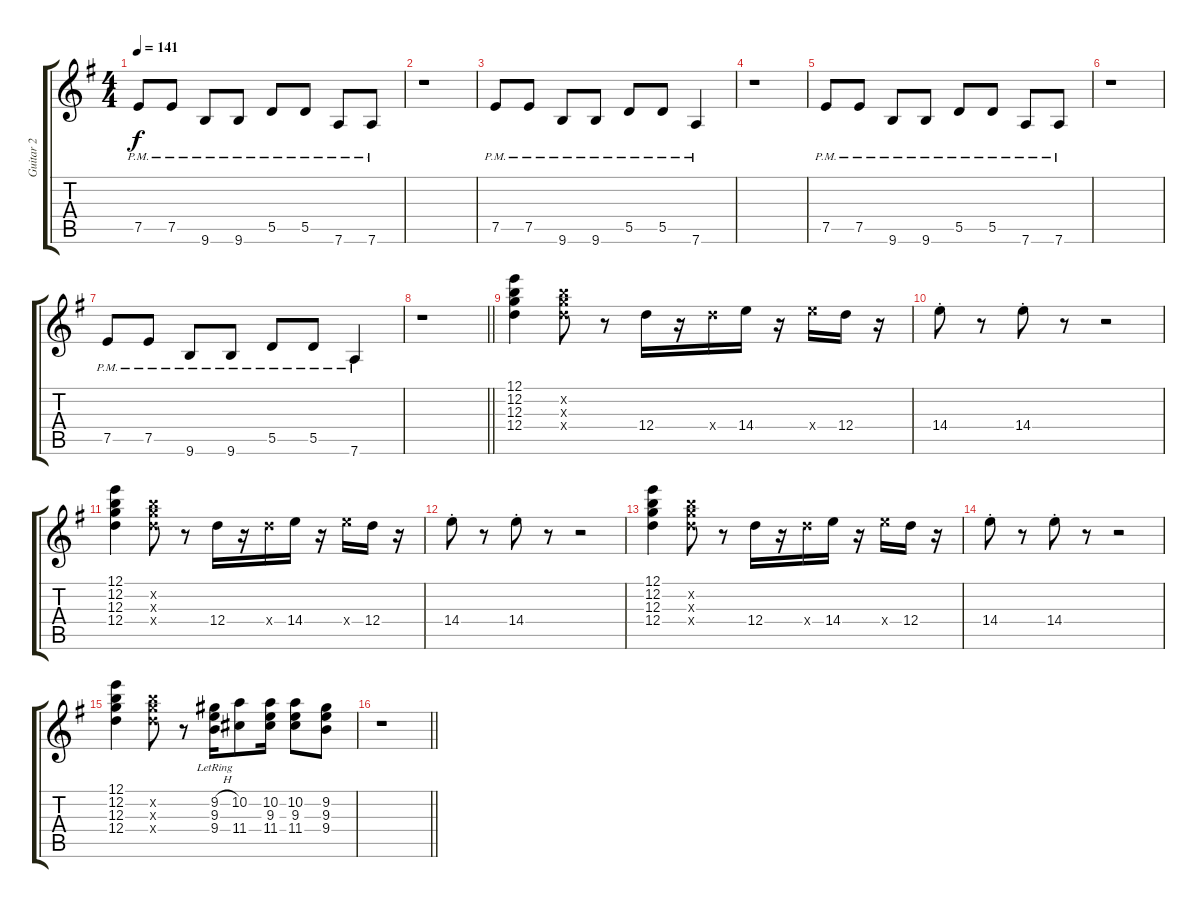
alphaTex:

\track ("Guitar 2" "Guitar 2") {instrument distortionguitar}
\staff {score tabs}
\tuning (E4 B3 G3 D3 A2 D2) {hide}
\ts (4 4)
\tempo 141
\clef g2
\ks eminor
7.5{pm}.8{dy f} 7.5{pm}.8 9.6{pm}.8 9.6{pm}.8 5.5{pm}.8 5.5{pm}.8 7.6{pm}.8 7.6{pm}.8 |
r.1 |
7.5{pm}.8 7.5{pm}.8 9.6{pm}.8 9.6{pm}.8 5.5{pm}.8 5.5{pm}.8 7.6{pm}.4 |
r.1 |
7.5{pm}.8 7.5{pm}.8 9.6{pm}.8 9.6{pm}.8 5.5{pm}.8 5.5{pm}.8 7.6{pm}.8 7.6{pm}.8 |
r.1 |
7.5{pm}.8 7.5{pm}.8 9.6{pm}.8 9.6{pm}.8 5.5{pm}.8 5.5{pm}.8 7.6{pm}.4 |
\barLineRight lightlight
r.1 |
(12.1 12.2 12.3 12.4).4 (12.2{x} 12.3{x} 12.4{x}).8 r.8 12.4.16 r.16 12.4{x}.16 14.4.16 r.16 14.4{x}.16 12.4.16 r.16 |
14.4{st}.8 r.8 14.4{st}.8 r.8 r.2 |
(12.1 12.2 12.3 12.4).4 (12.2{x} 12.3{x} 12.4{x}).8 r.8 12.4.16 r.16 12.4{x}.16 14.4.16 r.16 14.4{x}.16 12.4.16 r.16 |
14.4{st}.8 r.8 14.4{st}.8 r.8 r.2 |
(12.1 12.2 12.3 12.4).4 (12.2{x} 12.3{x} 12.4{x}).8 r.8 12.4.16 r.16 12.4{x}.16 14.4.16 r.16 14.4{x}.16 12.4.16 r.16 |
14.4{st}.8 r.8 14.4{st}.8 r.8 r.2 |
(12.1 12.2 12.3 12.4).4 (12.2{x} 12.3{x} 12.4{x}).8 r.8 (9.2{h} 9.3{lr} 9.4{h}).16 (10.2 11.4).8 (10.2 9.3 11.4).16 (10.2 9.3 11.4).8 (9.2 9.3 9.4).8 |
\barLineRight lightlight
r.1
